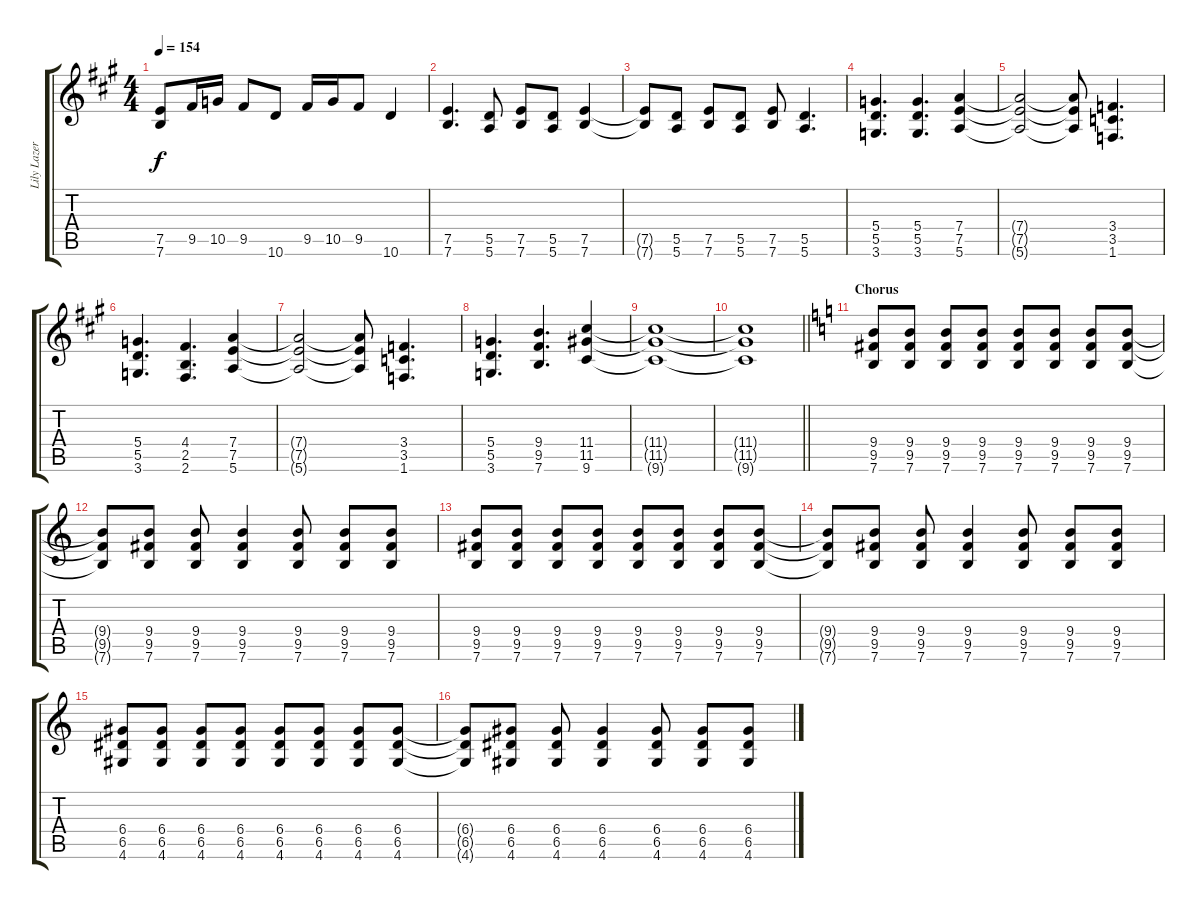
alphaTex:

\track ("Lily Lazer (Guitar)" "Lily Lazer") {instrument distortionguitar}
\staff {score tabs}
\tuning (E4 B3 G3 D3 A2 E2) {hide}
\ts (4 4)
\tempo 154
\clef g2
\ks a
(7.5{t} 7.6{t}).8{dy f} 9.5.16 10.5.16 9.5.8 10.6.8 9.5.16 10.5.16 9.5.8 10.6.4 |
(7.5 7.6).4{d} (5.5 5.6).8 (7.5 7.6).8 (5.5 5.6).8 (7.5 7.6).4 |
(7.5{t} 7.6{t}).8 (5.5 5.6).8 (7.5 7.6).8 (5.5 5.6).8 (7.5 7.6).8 (5.5 5.6).4{d} |
(5.4 5.5 3.6).4{d} (5.4 5.5 3.6).4{d} (7.4 7.5 5.6).4 |
(7.4{t} 7.5{t} 5.6{t}).2 (7.4{t} 7.5{t} 5.6{t}).8 (3.4 3.5 1.6).4{d} |
(5.4 5.5 3.6).4{d} (4.4 2.5 2.6).4{d} (7.4 7.5 5.6).4 |
(7.4{t} 7.5{t} 5.6{t}).2 (7.4{t} 7.5{t} 5.6{t}).8 (3.4 3.5 1.6).4{d} |
(5.4 5.5 3.6).4{d} (9.4 9.5 7.6).4{d} (11.4 11.5 9.6).4 |
(11.4{t} 11.5{t} 9.6{t}).1 |
\barLineRight lightlight
(11.4{t} 11.5{t} 9.6{t}).1 |
\section ("" "Chorus")
\ks c
(9.4 9.5 7.6).8 (9.4 9.5 7.6).8 (9.4 9.5 7.6).8 (9.4 9.5 7.6).8 (9.4 9.5 7.6).8 (9.4 9.5 7.6).8 (9.4 9.5 7.6).8 (9.4 9.5 7.6).8 |
(9.4{t} 9.5{t} 7.6{t}).8 (9.4 9.5 7.6).8 (9.4 9.5 7.6).8 (9.4 9.5 7.6).4 (9.4 9.5 7.6).8 (9.4 9.5 7.6).8 (9.4 9.5 7.6).8 |
(9.4 9.5 7.6).8 (9.4 9.5 7.6).8 (9.4 9.5 7.6).8 (9.4 9.5 7.6).8 (9.4 9.5 7.6).8 (9.4 9.5 7.6).8 (9.4 9.5 7.6).8 (9.4 9.5 7.6).8 |
(9.4{t} 9.5{t} 7.6{t}).8 (9.4 9.5 7.6).8 (9.4 9.5 7.6).8 (9.4 9.5 7.6).4 (9.4 9.5 7.6).8 (9.4 9.5 7.6).8 (9.4 9.5 7.6).8 |
(6.4 6.5 4.6).8 (6.4 6.5 4.6).8 (6.4 6.5 4.6).8 (6.4 6.5 4.6).8 (6.4 6.5 4.6).8 (6.4 6.5 4.6).8 (6.4 6.5 4.6).8 (6.4 6.5 4.6).8 |
(6.4{t} 6.5{t} 4.6{t}).8 (6.4 6.5 4.6).8 (6.4 6.5 4.6).8 (6.4 6.5 4.6).4 (6.4 6.5 4.6).8 (6.4 6.5 4.6).8 (6.4 6.5 4.6).8
